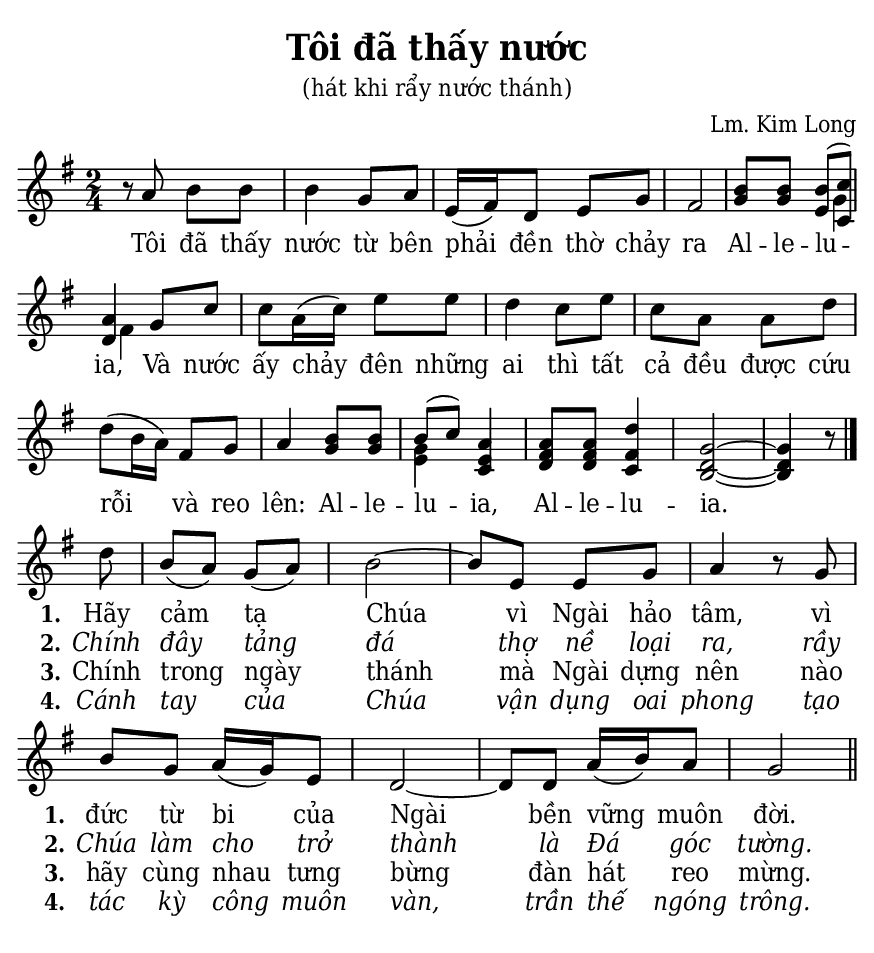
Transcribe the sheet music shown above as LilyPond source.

% Cài đặt chung
\version "2.22.1"
\include "english.ly"

\header {
  title = "Tôi đã thấy nước"
  subsubtitle = \markup { \normal-text \fontsize #1.5 "(hát khi rẩy nước thánh)" }
  composer = "Lm. Kim Long"
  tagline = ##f
}

% mã nguồn cho những chức năng chưa hỗ trợ trong phiên bản lilypond hiện tại
% cung cấp bởi cộng đồng lilypond khi gửi email đến lilypond-user@gnu.org
% in số phiên khúc trên mỗi dòng
#(define (add-grob-definition grob-name grob-entry)
     (set! all-grob-descriptions
           (cons ((@@ (lily) completize-grob-entry)
                  (cons grob-name grob-entry))
                 all-grob-descriptions)))

#(add-grob-definition
    'StanzaNumberSpanner
    `((direction . ,LEFT)
      (font-series . bold)
      (padding . 1.0)
      (side-axis . ,X)
      (stencil . ,ly:text-interface::print)
      (X-offset . ,ly:side-position-interface::x-aligned-side)
      (Y-extent . ,grob::always-Y-extent-from-stencil)
      (meta . ((class . Spanner)
               (interfaces . (font-interface
                              side-position-interface
                              stanza-number-interface
                              text-interface))))))

\layout {
    \context {
      \Global
      \grobdescriptions #all-grob-descriptions
    }
    \context {
      \Score
      \remove Stanza_number_align_engraver
      \consists
        #(lambda (context)
           (let ((texts '())
                 (syllables '()))
             (make-engraver
              (acknowledgers
               ((stanza-number-interface engraver grob source-engraver)
                  (set! texts (cons grob texts)))
               ((lyric-syllable-interface engraver grob source-engraver)
                  (set! syllables (cons grob syllables))))
              ((stop-translation-timestep engraver)
                 (for-each
                  (lambda (text)
                    (for-each
                     (lambda (syllable)
                       (ly:pointer-group-interface::add-grob
                        text
                        'side-support-elements
                        syllable))
                     syllables))
                  texts)
                 (set! syllables '())))))
    }
    \context {
      \Lyrics
      \remove Stanza_number_engraver
      \consists
        #(lambda (context)
           (let ((text #f)
                 (last-stanza #f))
             (make-engraver
              ((process-music engraver)
                 (let ((stanza (ly:context-property context 'stanza #f)))
                   (if (and stanza (not (equal? stanza last-stanza)))
                       (let ((column (ly:context-property context
'currentCommandColumn)))
                         (set! last-stanza stanza)
                         (if text
                             (ly:spanner-set-bound! text RIGHT column))
                         (set! text (ly:engraver-make-grob engraver
'StanzaNumberSpanner '()))
                         (ly:grob-set-property! text 'text stanza)
                         (ly:spanner-set-bound! text LEFT column)))))
              ((finalize engraver)
                 (if text
                     (let ((column (ly:context-property context
'currentCommandColumn)))
                       (ly:spanner-set-bound! text RIGHT column)))))))
      \override StanzaNumberSpanner.horizon-padding = 10000
    }
}

stanzaReminderOff =
  \temporary \override StanzaNumberSpanner.after-line-breaking =
     #(lambda (grob)
        ;; Can be replaced with (not (first-broken-spanner? grob)) in 2.23.
        (if (let ((siblings (ly:spanner-broken-into (ly:grob-original grob))))
              (and (pair? siblings)
                   (not (eq? grob (car siblings)))))
            (ly:grob-suicide! grob)))

stanzaReminderOn = \undo \stanzaReminderOff
% kết thúc mã nguồn

% Nhạc
nhacMauMot = \relative c'' {
  \key g \major
  \time 2/4
  r8 a b b |
  b4 g8 a |
  e16 (fs) d8 e g |
  fs2 |
  <b g>8 <b g>8
  <<
    {
      \voiceOne
      <b e,>8 (<c c,>)
      <a d,>4
    }
    \new Voice = "splitpart" {
      \voiceTwo
      \once \override NoteColumn.force-hshift = #1.5 g4
      \once \override NoteColumn.force-hshift = #1.5 fs4
    }
  >>
  \oneVoice
  g8 c |
  c a16 (c) e8 e |
  d4 c8 e |
  c a a d |
  d (b16 a) fs8 g |
  a4 <b g>8 <b g> |
  <<
    {
      \voiceOne
      b8 (c)
    }
    \new Voice = "splitpart" {
      \voiceTwo
      <g e>4
    }
  >>
  \oneVoice
  <a e c>4 |
  <a fs d>8 <a fs d> <d fs, c>4 |
  <g, d b>2 ~ |
  <g d b>4 r8 \bar "|." \break
  
  d'8 |
  b (a) g (a) |
  b2 ~ |
  b8 e, e g |
  a4 r8 g |
  b g a16 (g) e8 |
  d2 ~ |
  d8 d a'16 (b) a8 |
  g2 \bar "||"
}

% Lời
loiMauMot = \lyricmode {
  Tôi đã thấy nước từ bên phải đền thờ chảy ra
  Al -- le -- lu -- ia,
  Và nước ấy chảy đên những ai
  thì tất cả đều được cứu rỗi và reo lên:
  Al -- le -- lu -- ia, Al -- le -- lu -- ia.
  <<
    {
      \set stanza = "1."
      Hãy cảm tạ Chúa vì Ngài hảo tâm,
      vì đức từ bi của Ngài bền vững muôn đời.
    }
    \new Lyrics {
      \set associatedVoice = "beSop"
      \set stanza = "2."
      \override Lyrics.LyricText.font-shape = #'italic
      Chính đây tảng đá thợ nề loại ra,
      rầy Chúa làm cho trở thành là Đá góc tường.
    }
    \new Lyrics {
      \set associatedVoice = "beSop"
      \set stanza = "3."
      Chính trong ngày thánh mà Ngài dựng nên
      nào hãy cùng nhau tưng bừng đàn hát reo mừng.
    }
    \new Lyrics {
      \set associatedVoice = "beSop"
      \set stanza = "4."
      \override Lyrics.LyricText.font-shape = #'italic
      Cánh tay của Chúa vận dụng oai phong
      tạo tác kỳ công muôn vàn, trần thế ngóng trông.
    }
  >>
}

% Dàn trang
\paper {
  #(set-paper-size "a5")
  top-margin = 3\mm
  bottom-margin = 3\mm
  left-margin = 3\mm
  right-margin = 3\mm
  indent = #0
  #(define fonts
	 (make-pango-font-tree "Deja Vu Serif Condensed"
	 		       "Deja Vu Serif Condensed"
			       "Deja Vu Serif Condensed"
			       (/ 20 20)))
  print-page-number = ##f
}

\score {
  <<
    \new Staff <<
        \clef treble
        \new Voice = beSop {
          \nhacMauMot
        }
      \new Lyrics \lyricsto beSop \loiMauMot
    >>
  >>
  \layout {
    \override Lyrics.LyricSpace.minimum-distance = #1.2
    \override LyricHyphen.minimum-distance = #2
    \override Score.BarNumber.break-visibility = ##(#f #f #f)
    \override Score.SpacingSpanner.uniform-stretching = ##t
    ragged-last = ##f
  }
}
